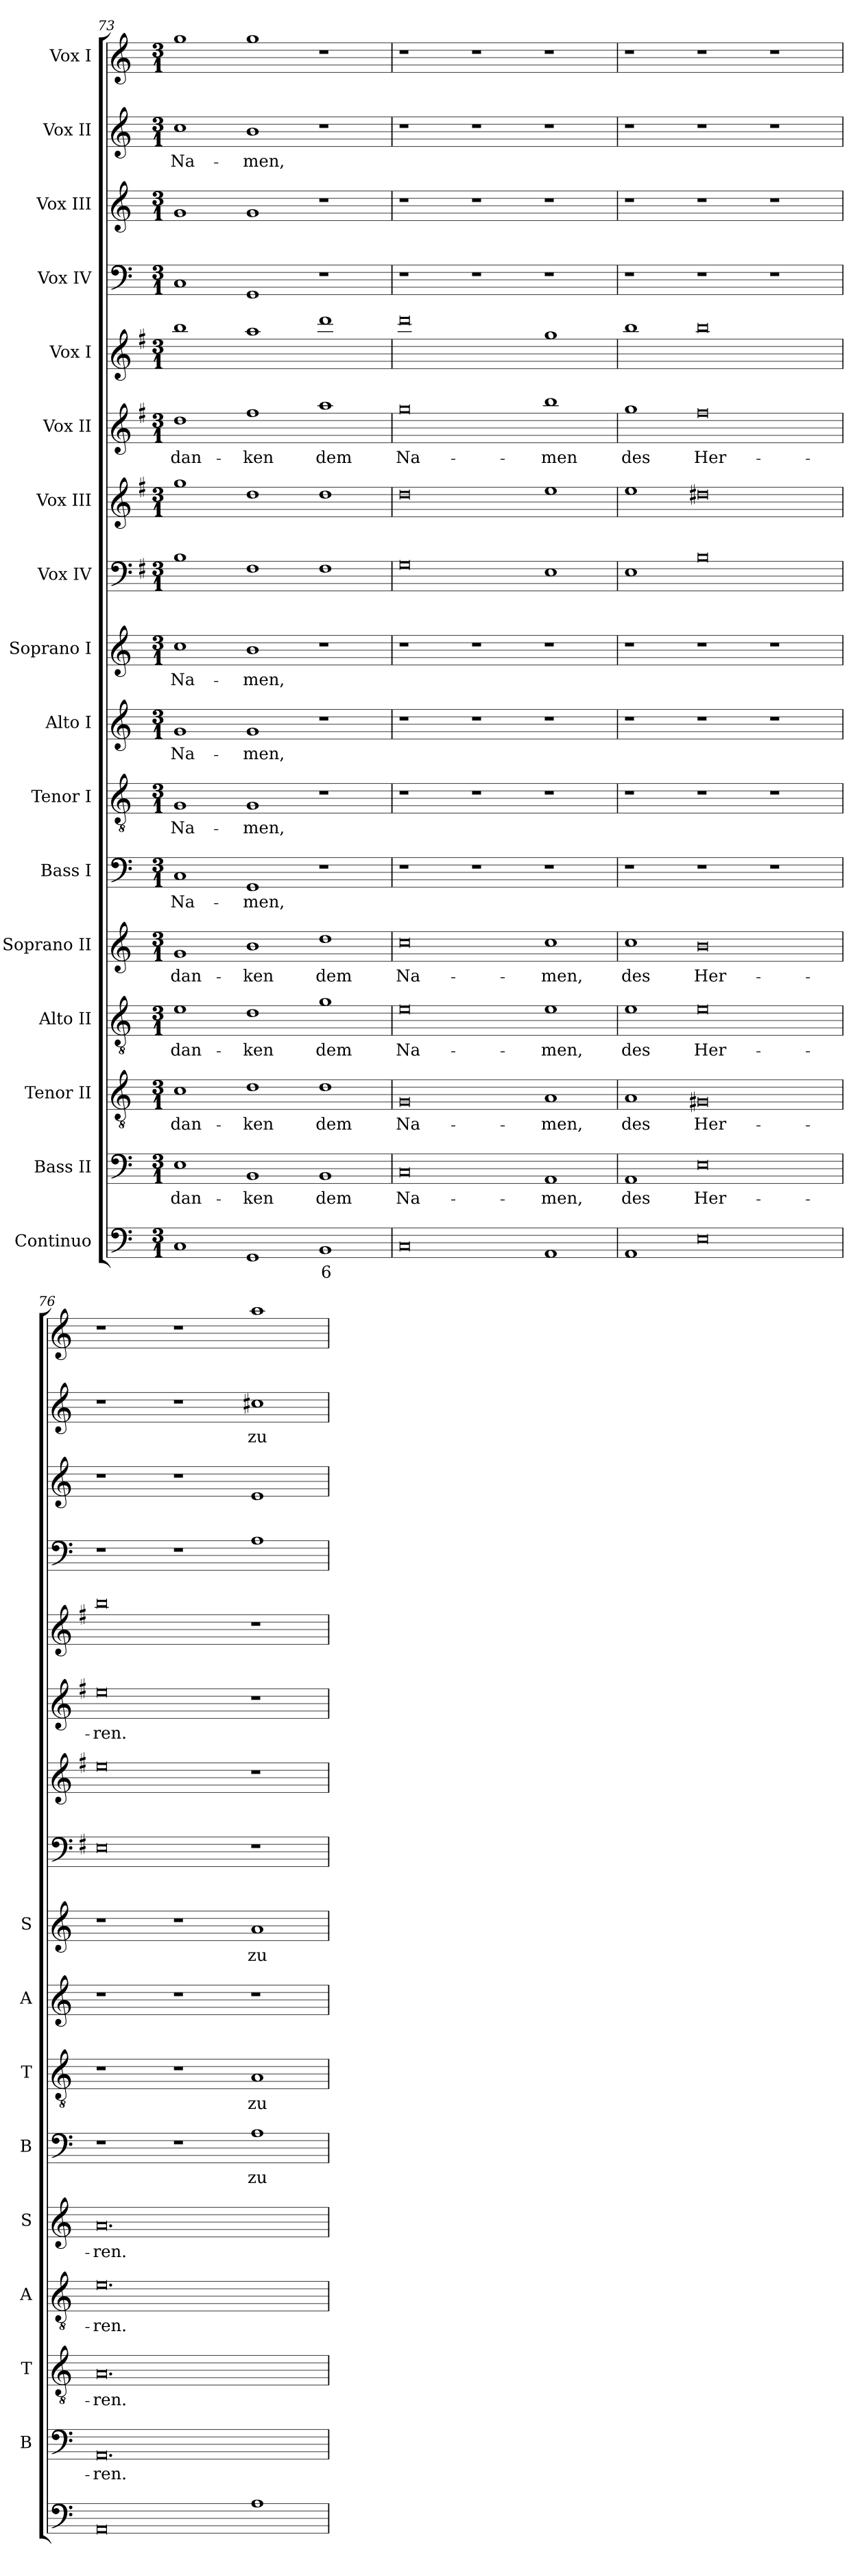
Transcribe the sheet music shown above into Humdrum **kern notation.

**kern	**text	**kern	**text	**kern	**text	**kern	**text	**kern	**text	**kern	**text	**kern	**text	**kern	**text	**kern	**text	**kern	**kern	**kern	**text	**kern	**kern	**kern	**kern	**text	**kern
*part17	*part17	*part16	*part16	*part15	*part15	*part14	*part14	*part13	*part13	*part12	*part12	*part11	*part11	*part10	*part10	*part9	*part9	*part8	*part7	*part6	*part6	*part5	*part4	*part3	*part2	*part2	*part1
*staff17	*staff17	*staff16	*staff16	*staff15	*staff15	*staff14	*staff14	*staff13	*staff13	*staff12	*staff12	*staff11	*staff11	*staff10	*staff10	*staff9	*staff9	*staff8	*staff7	*staff6	*staff6	*staff5	*staff4	*staff3	*staff2	*staff2	*staff1
*I"Continuo	*	*I"Bass II	*	*I"Tenor II	*	*I"Alto II	*	*I"Soprano II	*	*I"Bass I	*	*I"Tenor I	*	*I"Alto I	*	*I"Soprano I	*	*I"Vox IV	*I"Vox III	*I"Vox II	*	*I"Vox I	*I"Vox IV	*I"Vox III	*I"Vox II	*	*I"Vox I
*	*	*I'B	*	*I'T	*	*I'A	*	*I'S	*	*I'B	*	*I'T	*	*I'A	*	*I'S	*	*	*	*	*	*	*	*	*	*	*
!!LO:LB:g=z
*clefF4	*	*clefF4	*	*clefGv2	*	*clefGv2	*	*clefG2	*	*clefF4	*	*clefGv2	*	*clefG2	*	*clefG2	*	*clefF4	*clefG2	*clefG2	*	*clefG2	*clefF4	*clefG2	*clefG2	*	*clefG2
*	*	*	*	*	*	*	*	*	*	*	*	*	*	*	*	*	*	*ITrd4c7	*ITrd4c7	*ITrd4c7	*	*ITrd4c7	*	*	*	*	*
*k[]	*	*k[]	*	*k[]	*	*k[]	*	*k[]	*	*k[]	*	*k[]	*	*k[]	*	*k[]	*	*k[]	*k[]	*k[]	*	*k[]	*k[]	*k[]	*k[]	*	*k[]
*C:	*	*C:	*	*C:	*	*C:	*	*C:	*	*C:	*	*C:	*	*C:	*	*C:	*	*C:	*C:	*C:	*	*C:	*C:	*C:	*C:	*	*C:
*M3/1	*	*M3/1	*	*M3/1	*	*M3/1	*	*M3/1	*	*M3/1	*	*M3/1	*	*M3/1	*	*M3/1	*	*M3/1	*M3/1	*M3/1	*	*M3/1	*M3/1	*M3/1	*M3/1	*	*M3/1
=73	=73	=73	=73	=73	=73	=73	=73	=73	=73	=73	=73	=73	=73	=73	=73	=73	=73	=73	=73	=73	=73	=73	=73	=73	=73	=73	=73
!	!	!	!LO:LY:b	!	!LO:LY:b	!	!LO:LY:b	!	!LO:LY:b	!	!LO:LY:b	!	!LO:LY:b	!	!LO:LY:b	!	!LO:LY:b	!	!	!	!LO:LY:b	!	!	!	!	!LO:LY:b	!
1C	.	1E	dan-	1c	dan-	1e	dan-	1g	dan-	1C	Na-	1G	Na-	1g	Na-	1cc	Na-	1E	1cc	1g	dan-	1ee	1C	1g	1cc	Na-	1gg
!	!	!	!LO:LY:b	!	!LO:LY:b	!	!LO:LY:b	!	!LO:LY:b	!	!LO:LY:b	!	!LO:LY:b	!	!LO:LY:b	!	!LO:LY:b	!	!	!	!LO:LY:b	!	!	!	!	!LO:LY:b	!
1GG	.	1BB	-ken	1d	-ken	1d	-ken	1b	-ken	1GG	-men,	1G	-men,	1g	-men,	1b	-men,	1BB	1g	1b	-ken	1dd	1GG	1g	1b	-men,	1gg
!	!LO:LY:b	!	!LO:LY:b	!	!LO:LY:b	!	!LO:LY:b	!	!LO:LY:b	!	!	!	!	!	!	!	!	!	!	!	!LO:LY:b	!	!	!	!	!	!
1BB	6	1BB	dem	1d	dem	1g	dem	1dd	dem	1r	.	1r	.	1r	.	1r	.	1BB	1g	1dd	dem	1gg	1r	1r	1r	.	1r
=74	=74	=74	=74	=74	=74	=74	=74	=74	=74	=74	=74	=74	=74	=74	=74	=74	=74	=74	=74	=74	=74	=74	=74	=74	=74	=74	=74
!	!	!	!LO:LY:b	!	!LO:LY:b	!	!LO:LY:b	!	!LO:LY:b	!	!	!	!	!	!	!	!	!	!	!	!LO:LY:b	!	!	!	!	!	!
0C	.	0C	Na-	0G	Na-	0e	Na-	0cc	Na-	1r	.	1r	.	1r	.	1r	.	0C	0g	0cc	Na-	0gg	1r	1r	1r	.	1r
.	.	.	.	.	.	.	.	.	.	1r	.	1r	.	1r	.	1r	.	.	.	.	.	.	1r	1r	1r	.	1r
!	!	!	!LO:LY:b	!	!LO:LY:b	!	!LO:LY:b	!	!LO:LY:b	!	!	!	!	!	!	!	!	!	!	!	!LO:LY:b	!	!	!	!	!	!
1AA	.	1AA	-men,	1A	-men,	1e	-men,	1cc	-men,	1r	.	1r	.	1r	.	1r	.	1AA	1a	1ee	-men	1cc	1r	1r	1r	.	1r
=75	=75	=75	=75	=75	=75	=75	=75	=75	=75	=75	=75	=75	=75	=75	=75	=75	=75	=75	=75	=75	=75	=75	=75	=75	=75	=75	=75
!	!	!	!LO:LY:b	!	!LO:LY:b	!	!LO:LY:b	!	!LO:LY:b	!	!	!	!	!	!	!	!	!	!	!	!LO:LY:b	!	!	!	!	!	!
1AA	.	1AA	des	1A	des	1e	des	1cc	des	1r	.	1r	.	1r	.	1r	.	1AA	1a	1cc	des	1ee	1r	1r	1r	.	1r
!	!	!	!LO:LY:b	!	!LO:LY:b	!	!LO:LY:b	!	!LO:LY:b	!	!	!	!	!	!	!	!	!	!	!	!LO:LY:b	!	!	!	!	!	!
0E	.	0E	Her-	0G#X	Her-	0e	Her-	0b	Her-	1r	.	1r	.	1r	.	1r	.	0E	0g#X	0b	Her-	0ee	1r	1r	1r	.	1r
.	.	.	.	.	.	.	.	.	.	1r	.	1r	.	1r	.	1r	.	.	.	.	.	.	1r	1r	1r	.	1r
=76	=76	=76	=76	=76	=76	=76	=76	=76	=76	=76	=76	=76	=76	=76	=76	=76	=76	=76	=76	=76	=76	=76	=76	=76	=76	=76	=76
!	!	!	!LO:LY:b	!	!LO:LY:b	!	!LO:LY:b	!	!LO:LY:b	!	!	!	!	!	!	!	!	!	!	!	!LO:LY:b	!	!	!	!	!	!
0AA	.	0.AA	-ren.	0.A	-ren.	0.e	-ren.	0.a	-ren.	1r	.	1r	.	1r	.	1r	.	0AA	0a	0a	-ren.	0ee	1r	1r	1r	.	1r
.	.	.	.	.	.	.	.	.	.	1r	.	1r	.	1r	.	1r	.	.	.	.	.	.	1r	1r	1r	.	1r
!	!	!	!	!	!	!	!	!	!	!	!LO:LY:b	!	!LO:LY:b	!	!	!	!LO:LY:b	!	!	!	!	!	!	!	!	!LO:LY:b	!
1A	.	.	.	.	.	.	.	.	.	1A	zu	1A	zu	1r	.	1a	zu	1r	1r	1r	.	1r	1A	1e	1cc#X	zu	1aa
=	=	=	=	=	=	=	=	=	=	=	=	=	=	=	=	=	=	=	=	=	=	=	=	=	=	=	=
*-	*-	*-	*-	*-	*-	*-	*-	*-	*-	*-	*-	*-	*-	*-	*-	*-	*-	*-	*-	*-	*-	*-	*-	*-	*-	*-	*-
